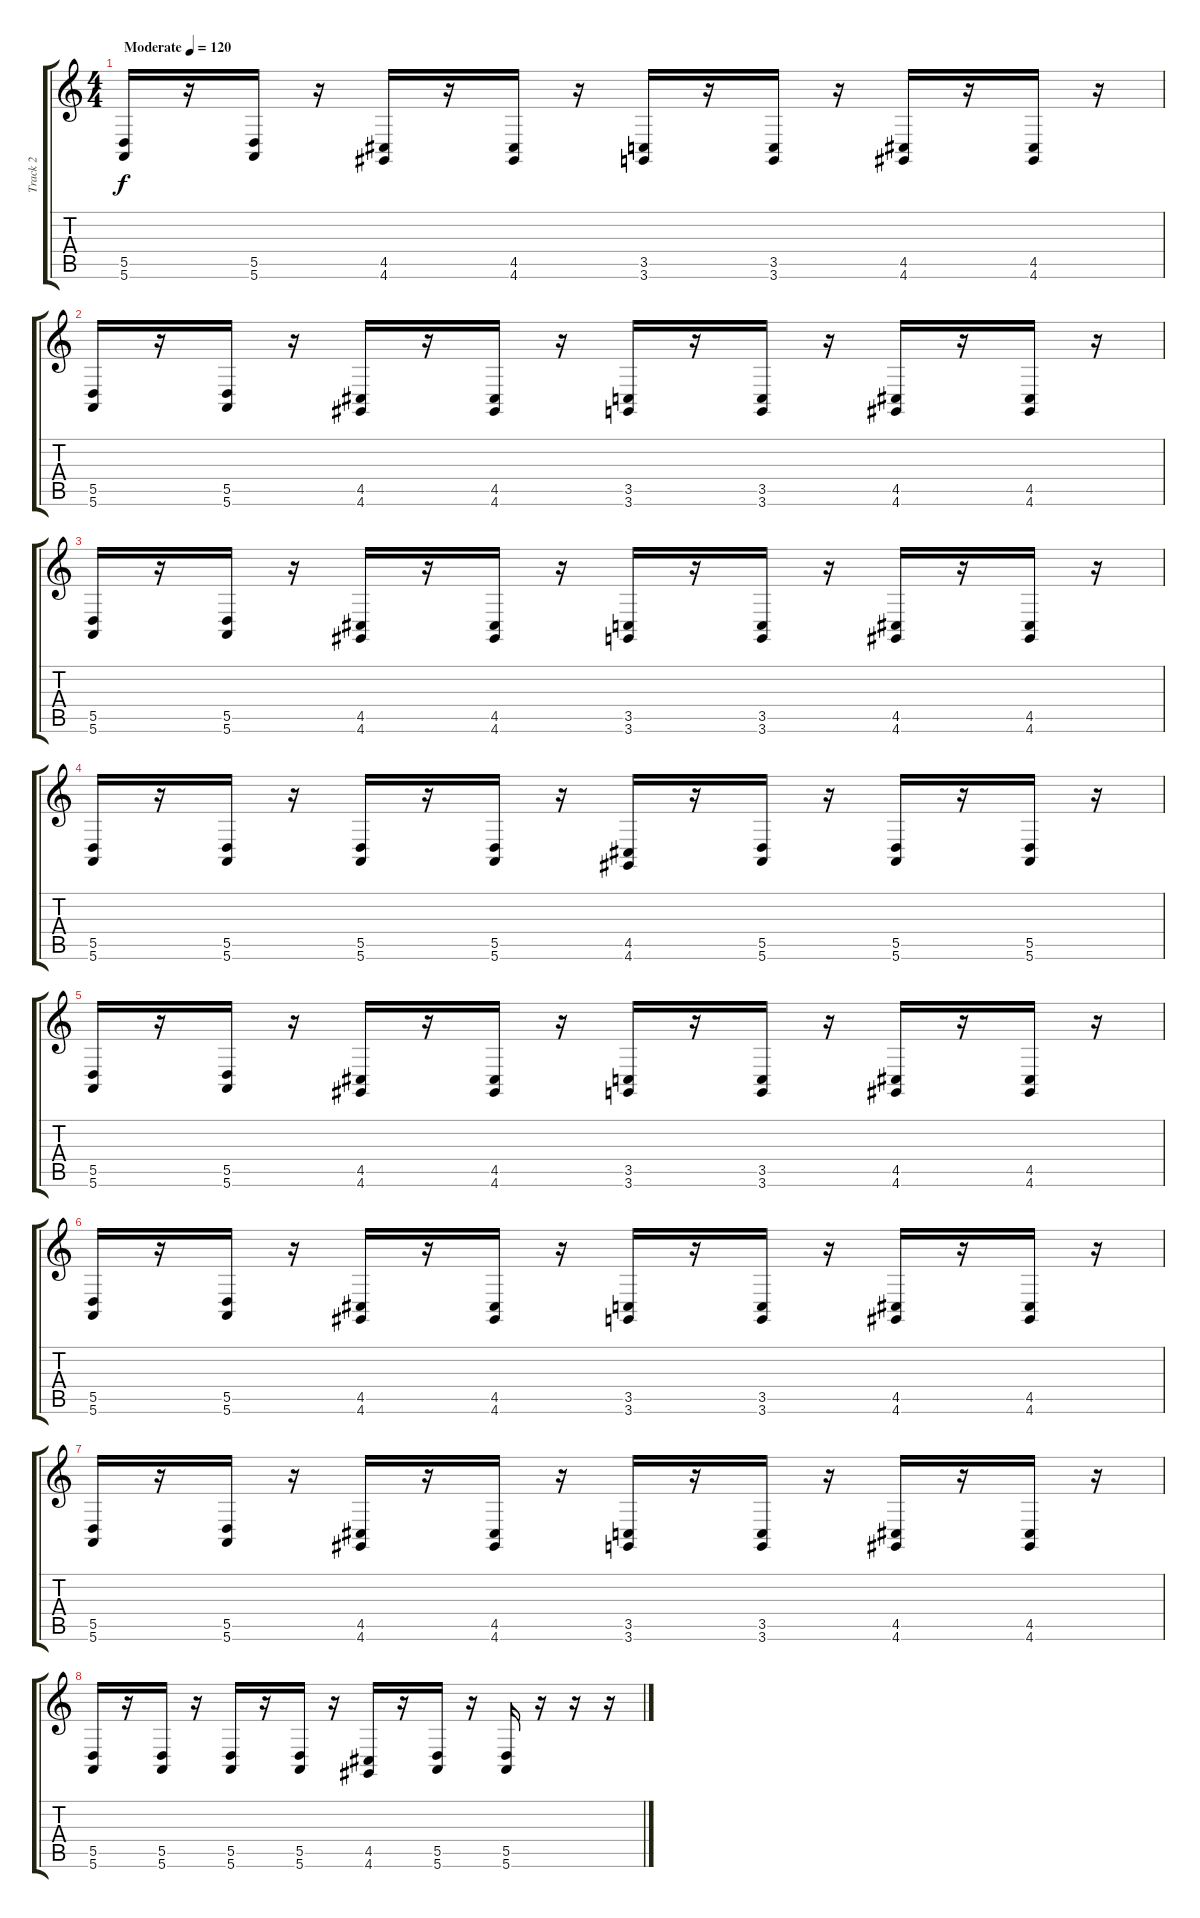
\track ("Track 2" "Track 2") {instrument lead2sawtooth}
\staff {score tabs}
\tuning (E4 B3 G3 D3 A2 E2) {hide}
\ts (4 4)
\tempo (120 "Moderate")
\clef g2
\ks c
(5.5 5.6).16{dy f instrument lead2sawtooth} r.16 (5.5 5.6).16 r.16 (4.5 4.6).16 r.16 (4.5 4.6).16 r.16 (3.5 3.6).16 r.16 (3.5 3.6).16 r.16 (4.5 4.6).16 r.16 (4.5 4.6).16 r.16 |
(5.5 5.6).16 r.16 (5.5 5.6).16 r.16 (4.5 4.6).16 r.16 (4.5 4.6).16 r.16 (3.5 3.6).16 r.16 (3.5 3.6).16 r.16 (4.5 4.6).16 r.16 (4.5 4.6).16 r.16 |
(5.5 5.6).16 r.16 (5.5 5.6).16 r.16 (4.5 4.6).16 r.16 (4.5 4.6).16 r.16 (3.5 3.6).16 r.16 (3.5 3.6).16 r.16 (4.5 4.6).16 r.16 (4.5 4.6).16 r.16 |
(5.5 5.6).16 r.16 (5.5 5.6).16 r.16 (5.5 5.6).16 r.16 (5.5 5.6).16 r.16 (4.5 4.6).16 r.16 (5.5 5.6).16 r.16 (5.5 5.6).16 r.16 (5.5 5.6).16 r.16 |
(5.5 5.6).16 r.16 (5.5 5.6).16 r.16 (4.5 4.6).16 r.16 (4.5 4.6).16 r.16 (3.5 3.6).16 r.16 (3.5 3.6).16 r.16 (4.5 4.6).16 r.16 (4.5 4.6).16 r.16 |
(5.5 5.6).16 r.16 (5.5 5.6).16 r.16 (4.5 4.6).16 r.16 (4.5 4.6).16 r.16 (3.5 3.6).16 r.16 (3.5 3.6).16 r.16 (4.5 4.6).16 r.16 (4.5 4.6).16 r.16 |
(5.5 5.6).16 r.16 (5.5 5.6).16 r.16 (4.5 4.6).16 r.16 (4.5 4.6).16 r.16 (3.5 3.6).16 r.16 (3.5 3.6).16 r.16 (4.5 4.6).16 r.16 (4.5 4.6).16 r.16 |
(5.5 5.6).16 r.16 (5.5 5.6).16 r.16 (5.5 5.6).16 r.16 (5.5 5.6).16 r.16 (4.5 4.6).16 r.16 (5.5 5.6).16 r.16 (5.5 5.6).16 r.16 r.16 r.16
